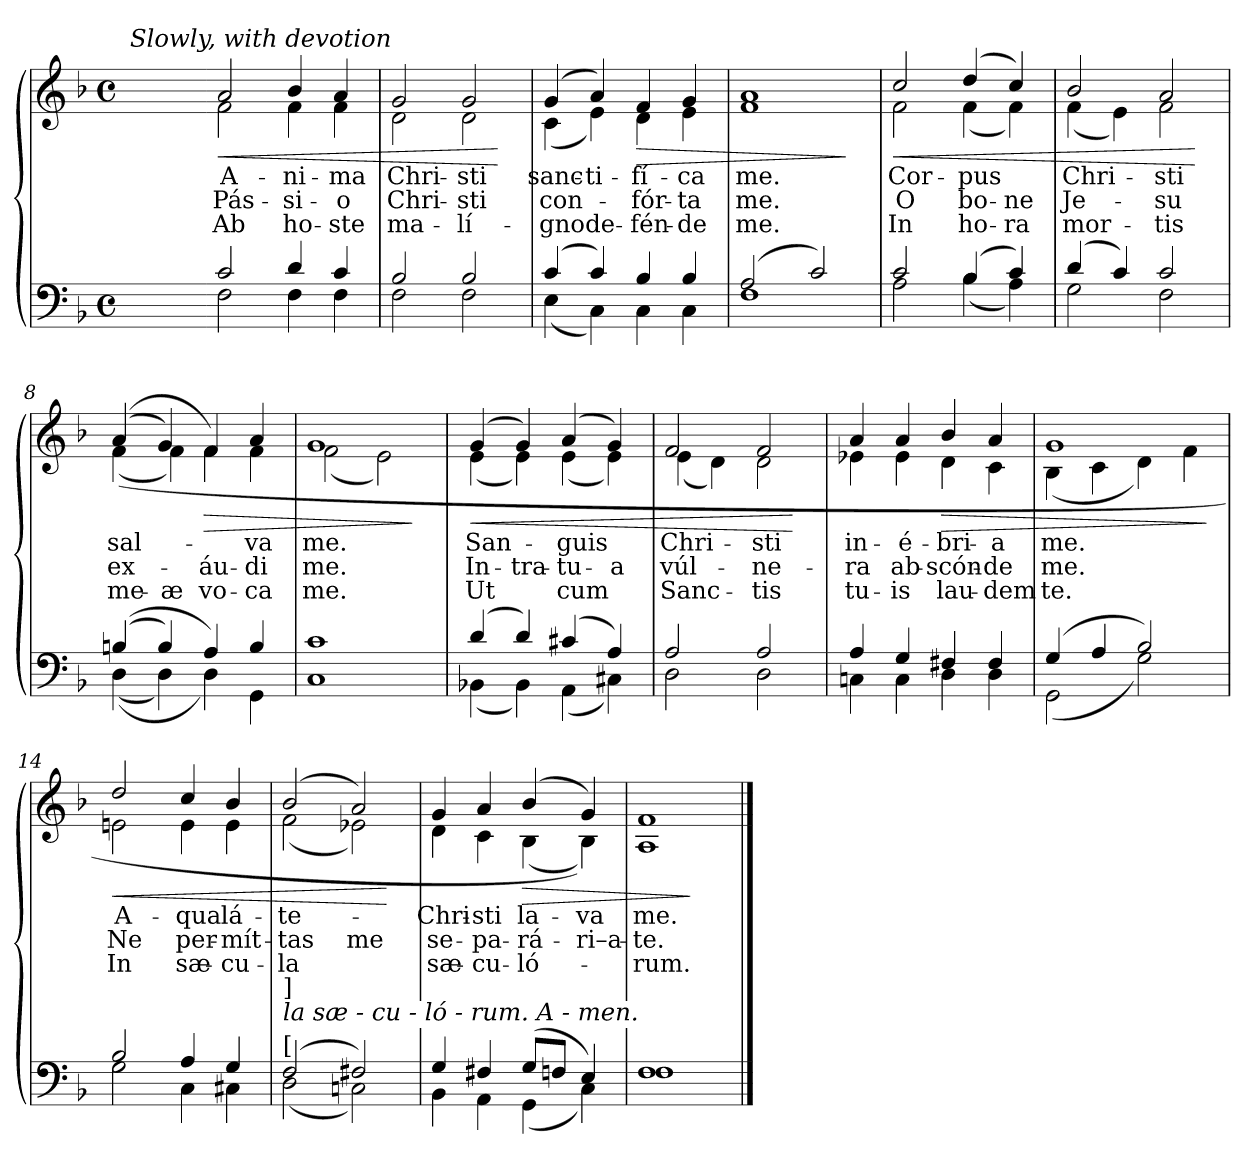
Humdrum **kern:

**kern	**kern	**text	**text	**text	**dynam
*part2	*part1	*part1	*part1	*part1	*part1
*staff2	*staff1	*staff1	*staff1	*staff1	*staff1
*clefF4	*clefG2	*	*	*	*
*k[b-]	*k[b-]	*	*	*	*
*F:	*F:	*	*	*	*
*M4/4	*M4/4	*	*	*	*
*met(c)	*met(c)	*	*	*	*
=1	=1	=1	=1	=1	=1
!	!LO:TX:a:i:t=Slowly, with devotion	!	!	!	!
!	!	!LO:LY:b	!LO:LY:b	!LO:LY:b	!
4ryy	4ryy	1.	2.	3.	.
=2-	=2-	=2-	=2-	=2-	=2-
*^	*	*	*	*	*
!	!	!	!LO:LY:b	!LO:LY:b	!LO:LY:b	!LO:HP:b
*	*	*^	*	*	*	*
2c/	2F\	2a/	2f\	A-	Pás-	Ab	<
!	!	!	!	!LO:LY:b	!LO:LY:b	!LO:LY:b	!
4d/	4F\	4b-/	4f\	-ni-	-si-	ho-	.
!	!	!	!	!LO:LY:b	!LO:LY:b	!LO:LY:b	!
4c/	4F\	4a/	4f\	-ma	-o	-ste	.
=3	=3	=3	=3	=3	=3	=3	=3
!	!	!	!	!LO:LY:b	!LO:LY:b	!LO:LY:b	!
2B-/	2F\	2g/	2d\	Chri-	Chri-	ma-	.
!	!	!	!	!LO:LY:b	!LO:LY:b	!LO:LY:b	!
2B-/	2F\	2g/	2d\	-sti	-sti	-lí-	.
*v	*v	*	*	*	*	*	*
*	*v	*v	*	*	*	*
.	.	.	.	.	[
=4	=4	=4	=4	=4	=4
*^	*	*	*	*	*
!	!	!	!LO:LY:b	!LO:LY:b	!LO:LY:b	!
*	*	*^	*	*	*	*
(4c/	(<4E\	(4g/	(<4c\	sanc-	con-	-gno	.
!	!	!	!	!LO:LY:b	!	!LO:LY:b	!
4c/)	4C\)	4a/)	4e\)	-ti-	.	de-	.
!	!	!	!	!LO:LY:b	!LO:LY:b	!LO:LY:b	!LO:HP:b
4B-/	4C\	4f/	4d\	-fí-	-fór-	-fén-	>
!	!	!	!	!LO:LY:b	!LO:LY:b	!LO:LY:b	!
4B-/	4C\	4g/	4e\	-ca	-ta	-de	.
=5	=5	=5	=5	=5	=5	=5	=5
!	!	!	!	!LO:LY:b	!LO:LY:b	!LO:LY:b	!
(2A/	1F	1a	1f	me.	me.	me.	.
2c/)	.	.	.	.	.	.	.
*v	*v	*	*	*	*	*	*
*	*v	*v	*	*	*	*
.	.	.	.	.	]
!!LO:LB:g=z
=6	=6	=6	=6	=6	=6
*^	*	*	*	*	*
!	!	!	!LO:LY:b	!LO:LY:b	!LO:LY:b	!LO:HP:b
*	*	*^	*	*	*	*
2c/	2A\	2cc/	2f\	Cor-	O	In	<
!	!	!	!	!LO:LY:b	!LO:LY:b	!LO:LY:b	!
(4B-/	(<4B-\	(4dd/	(<4f\	-pus	bo-	ho-	.
!	!	!	!	!	!LO:LY:b	!LO:LY:b	!
4c/)	4A\)	4cc/)	4f\)	.	-ne	-ra	.
=7	=7	=7	=7	=7	=7	=7	=7
!	!	!	!	!LO:LY:b	!LO:LY:b	!LO:LY:b	!
(4d/	2G\	2b-/	(<4f\	Chri-	Je-	mor-	.
4c/)	.	.	4e\)	.	.	.	.
!	!	!	!	!LO:LY:b	!LO:LY:b	!LO:LY:b	!
2c/	2F\	2a/	2f\	-sti	-su	-tis	.
*v	*v	*	*	*	*	*	*
*	*v	*v	*	*	*	*
.	.	.	.	.	[
=8	=8	=8	=8	=8	=8
*^	*	*	*	*	*
!	!	!	!LO:LY:b	!LO:LY:b	!LO:LY:b	!
*	*	*^	*	*	*	*
((4Bn/	(<(<4D\	((4a/	(<(<4f\	sal-	ex-	me-	.
!	!	!	!	!	!	!LO:LY:b	!
4B/)	4D\)	4g/)	4f\)	.	.	-æ	.
!	!	!	!	!	!LO:LY:b	!LO:LY:b	!LO:HP:b
4A/)	4D\)	(4f/)	4f\	.	-áu-	vo-	>
!	!	!	!	!LO:LY:b	!LO:LY:b	!LO:LY:b	!
4B/	4GG\	4a/	4f\	-va	-di	-ca	.
=9	=9	=9	=9	=9	=9	=9	=9
!	!	!	!	!LO:LY:b	!LO:LY:b	!LO:LY:b	!
1c	1C	1g	(<2f\	me.	me.	me.	.
.	.	.	2e\)	.	.	.	.
*v	*v	*	*	*	*	*	*
*	*v	*v	*	*	*	*
.	.	.	.	.	]
!!LO:LB:g=z
=10	=10	=10	=10	=10	=10
*^	*	*	*	*	*
!	!	!	!LO:LY:b	!LO:LY:b	!LO:LY:b	!LO:HP:b
*	*	*^	*	*	*	*
(4d/	(<4BB-X\	(4g/	(<4e\	San-	In-	Ut	<
!	!	!	!	!	!LO:LY:b	!	!
4d/)	4BB-\)	4g/)	4e\)	.	-tra-	.	.
!	!	!	!	!LO:LY:b	!LO:LY:b	!LO:LY:b	!
(4c#X/	(<4AA\	(4a/	(<4e\	-guis	-tu-	cum	.
!	!	!	!	!	!LO:LY:b	!	!
4A/)	4C#X\)	4g/)	4e\)	.	-a	.	.
=11	=11	=11	=11	=11	=11	=11	=11
!	!	!	!	!LO:LY:b	!LO:LY:b	!LO:LY:b	!
2A/	2D\	2f/	(<4e\	Chri-	vúl-	Sanc-	.
.	.	.	4d\)	.	.	.	.
!	!	!	!	!LO:LY:b	!LO:LY:b	!LO:LY:b	!
2A/	2D\	2f/	2d\	-sti	-ne-	-tis	.
*v	*v	*	*	*	*	*	*
*	*v	*v	*	*	*	*
.	.	.	.	.	[
=12	=12	=12	=12	=12	=12
*^	*	*	*	*	*
!	!	!	!LO:LY:b	!LO:LY:b	!LO:LY:b	!
*	*	*^	*	*	*	*
4A/	4Cn\	4a/	4e-X\	in-	-ra	tu-	.
!	!	!	!	!LO:LY:b	!LO:LY:b	!LO:LY:b	!
4G/	4C\	4a/	4e-\	-é-	ab-	-is	.
!	!	!	!	!LO:LY:b	!LO:LY:b	!LO:LY:b	!LO:HP:b
4F#X/	4D\	4b-/	4d\	-bri-	-scón-	lau-	>
!	!	!	!	!LO:LY:b	!LO:LY:b	!LO:LY:b	!
4F#/	4D\	4a/	4c\	-a	-de	-dem	.
=13	=13	=13	=13	=13	=13	=13	=13
!	!	!	!	!LO:LY:b	!LO:LY:b	!LO:LY:b	!
(4G/	(<2GG\	1g	(<4B-\	me.	me.	te.	.
4A/	.	.	4c\	.	.	.	.
2B-/)	2G\)	.	4d\)	.	.	.	.
.	.	.	4f\	.	.	.	.
*v	*v	*	*	*	*	*	*
*	*v	*v	*	*	*	*
.	.	.	.	.	]
!!LO:LB:g=z
=14	=14	=14	=14	=14	=14
*^	*	*	*	*	*
!	!	!	!LO:LY:b	!LO:LY:b	!LO:LY:b	!LO:HP:b
*	*	*^	*	*	*	*
2B-/	2G\	2dd/	2en\	A-	Ne	In	<
!	!	!	!	!LO:LY:b	!LO:LY:b	!LO:LY:b	!
4A/	4C\	4cc/	4e\	-qua	per-	sæ-	.
!	!	!	!	!LO:LY:b	!LO:LY:b	!LO:LY:b	!
4G/	4C#X\	4b-/	4e\	lá-	-mít-	-cu-	.
=15	=15	=15	=15	=15	=15	=15	=15
!LO:TX:a:t=[	!	!	!	!	!	!	!
!LO:TX:i:t=la              sæ       -        cu   -    ló    -   rum.    A  -  men.	!	!	!	!	!	!	!
!LO:TX:t=]	!	!	!	!	!	!	!
!	!	!	!	!LO:LY:b	!LO:LY:b	!LO:LY:b	!
(2F/	(<2D\	(2b-/	(<2f\	-te-	-tas	-la	.
!	!	!	!	!	!LO:LY:b	!	!
2F#X/)	2Cn\)	2a/)	2e-X\)	.	me	.	.
*v	*v	*	*	*	*	*	*
*	*v	*v	*	*	*	*
.	.	.	.	.	[
=16	=16	=16	=16	=16	=16
*^	*	*	*	*	*
!	!	!	!LO:LY:b	!LO:LY:b	!LO:LY:b	!
*	*	*^	*	*	*	*
4G/	4BB-\	4g/	4d\	Chri-	se-	sæ-	.
!	!	!	!	!LO:LY:b	!LO:LY:b	!LO:LY:b	!
4F#X/	4AA\	4a/	4c\	-sti	-pa-	-cu-	.
!	!	!	!	!LO:LY:b	!LO:LY:b	!LO:LY:b	!LO:HP:b
(>8G/L	(<4GG\	(4b-/	(<4B-\	la-	-rá-	-ló-	>
8Fn/J	.	.	.	.	.	.	.
!	!	!	!	!LO:LY:b	!LO:LY:b	!	!
4E/)	4C\)	4g/)	4B-\))	-va	-ri–a-	.	.
=17	=17	=17	=17	=17	=17	=17	=17
!	!	!	!	!LO:LY:b	!LO:LY:b	!LO:LY:b	!
1F	1F	1f	1A	me.	-te.	-rum.	.
*v	*v	*	*	*	*	*	*
*	*v	*v	*	*	*	*
.	.	.	.	.	]
==	==	==	==	==	==
*-	*-	*-	*-	*-	*-
